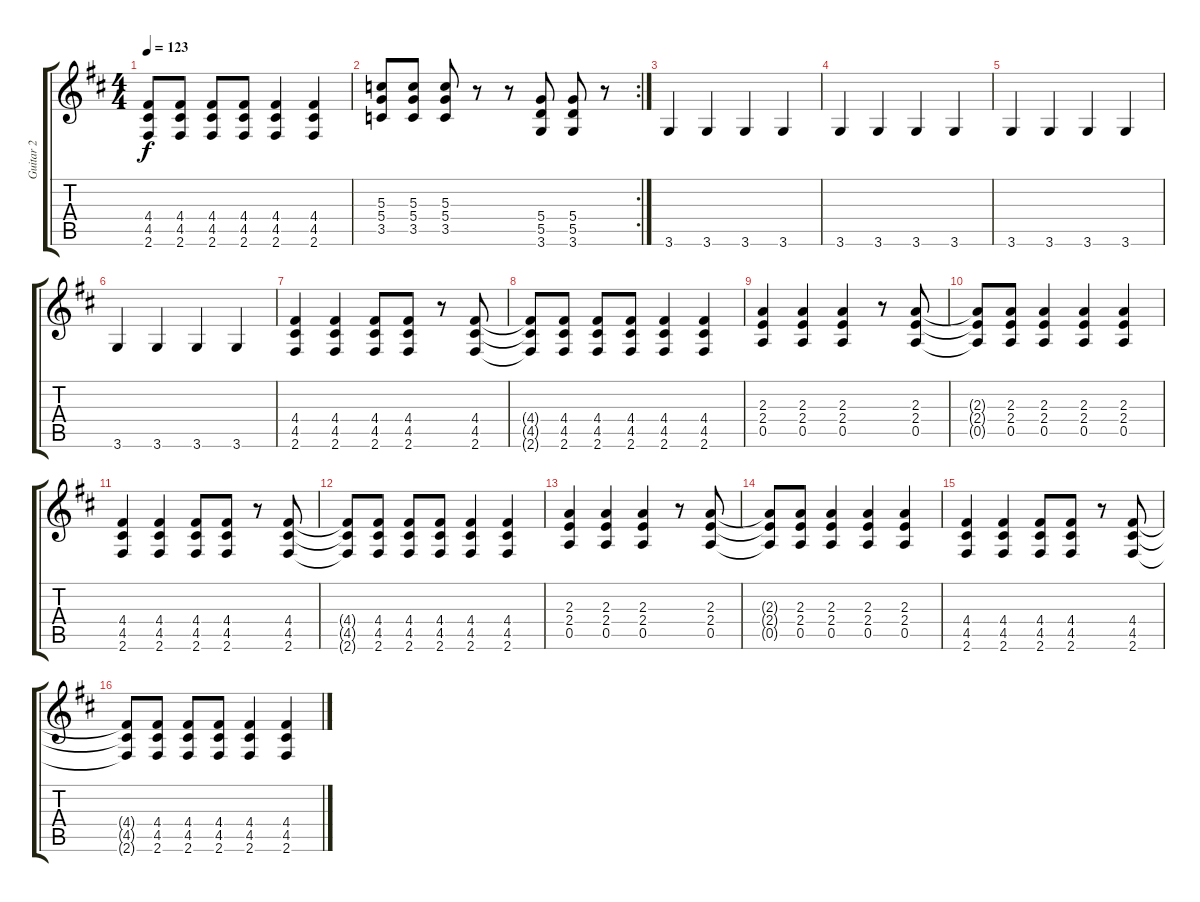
\track ("Guitar 2" "Guitar 2") {instrument overdrivenguitar}
\staff {score tabs}
\tuning (E4 B3 G3 D3 A2 E2) {hide}
\ts (4 4)
\tempo 123
\clef g2
\ks d
(4.4{t} 4.5{t} 2.6{t}).8{dy f} (4.4 4.5 2.6).8 (4.4 4.5 2.6).8 (4.4 4.5 2.6).8 (4.4 4.5 2.6).4 (4.4 4.5 2.6).4 |
\rc 2
(5.3 5.4 3.5).8 (5.3 5.4 3.5).8 (5.3 5.4 3.5).8 r.8 r.8 (5.4 5.5 3.6).8 (5.4 5.5 3.6).8 r.8 |
3.6.4 3.6.4 3.6.4 3.6.4 |
3.6.4 3.6.4 3.6.4 3.6.4 |
3.6.4 3.6.4 3.6.4 3.6.4 |
3.6.4 3.6.4 3.6.4 3.6.4 |
(4.4 4.5 2.6).4 (4.4 4.5 2.6).4 (4.4 4.5 2.6).8 (4.4 4.5 2.6).8 r.8 (4.4 4.5 2.6).8 |
(4.4{t} 4.5{t} 2.6{t}).8 (4.4 4.5 2.6).8 (4.4 4.5 2.6).8 (4.4 4.5 2.6).8 (4.4 4.5 2.6).4 (4.4 4.5 2.6).4 |
(2.3 2.4 0.5).4 (2.3 2.4 0.5).4 (2.3 2.4 0.5).4 r.8 (2.3 2.4 0.5).8 |
(2.3{t} 2.4{t} 0.5{t}).8 (2.3 2.4 0.5).8 (2.3 2.4 0.5).4 (2.3 2.4 0.5).4 (2.3 2.4 0.5).4 |
(4.4 4.5 2.6).4 (4.4 4.5 2.6).4 (4.4 4.5 2.6).8 (4.4 4.5 2.6).8 r.8 (4.4 4.5 2.6).8 |
(4.4{t} 4.5{t} 2.6{t}).8 (4.4 4.5 2.6).8 (4.4 4.5 2.6).8 (4.4 4.5 2.6).8 (4.4 4.5 2.6).4 (4.4 4.5 2.6).4 |
(2.3 2.4 0.5).4 (2.3 2.4 0.5).4 (2.3 2.4 0.5).4 r.8 (2.3 2.4 0.5).8 |
(2.3{t} 2.4{t} 0.5{t}).8 (2.3 2.4 0.5).8 (2.3 2.4 0.5).4 (2.3 2.4 0.5).4 (2.3 2.4 0.5).4 |
(4.4 4.5 2.6).4 (4.4 4.5 2.6).4 (4.4 4.5 2.6).8 (4.4 4.5 2.6).8 r.8 (4.4 4.5 2.6).8 |
(4.4{t} 4.5{t} 2.6{t}).8 (4.4 4.5 2.6).8 (4.4 4.5 2.6).8 (4.4 4.5 2.6).8 (4.4 4.5 2.6).4 (4.4 4.5 2.6).4
